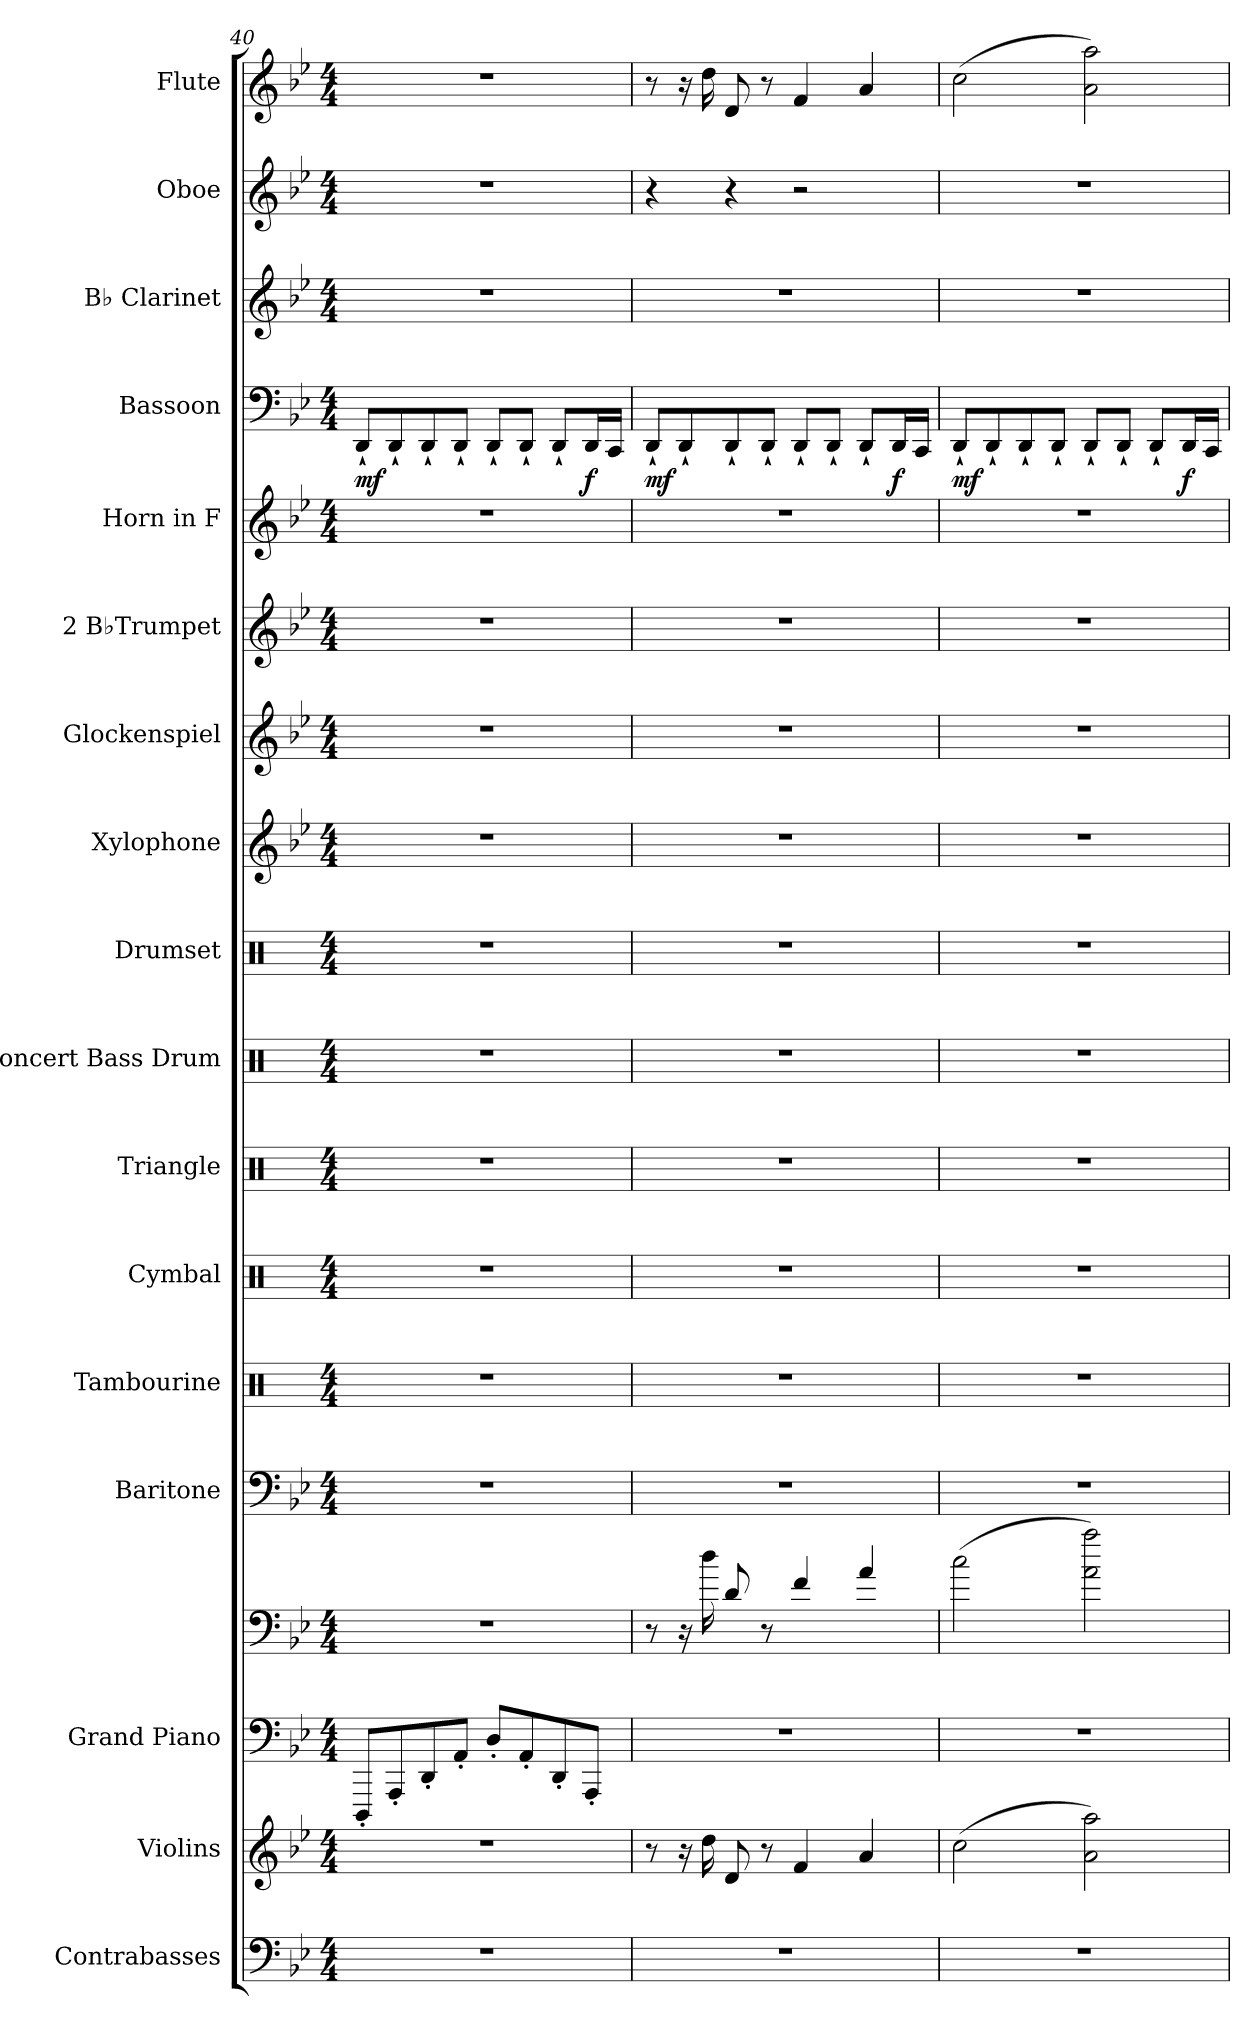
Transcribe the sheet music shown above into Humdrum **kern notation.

**kern	**kern	**kern	**kern	**kern	**kern	**kern	**kern	**kern	**kern	**kern	**kern	**kern	**kern	**kern	**dynam	**kern	**kern	**kern
*part17	*part16	*part15	*part15	*part14	*part13	*part12	*part11	*part10	*part9	*part8	*part7	*part6	*part5	*part4	*part4	*part3	*part2	*part1
*staff18	*staff17	*staff16	*staff15	*staff14	*staff13	*staff12	*staff11	*staff10	*staff9	*staff8	*staff7	*staff6	*staff5	*staff4	*staff4	*staff3	*staff2	*staff1
*I"Contrabasses	*I"Violins	*I"Grand Piano	*	*I"Baritone	*I"Tambourine	*I"Cymbal	*I"Triangle	*I"Concert Bass Drum	*I"Drumset	*I"Xylophone	*I"Glockenspiel	*I"2 B♭Trumpet	*I"Horn in F	*I"Bassoon	*	*I"B♭ Clarinet	*I"Oboe	*I"Flute
*I'Cbs.	*I'Vlns.	*I'Pno.	*	*I'Bar.	*I'Tamb.	*I'Cym.	*I'Trgl.	*I'Con. BD	*I'D. Set	*I'Xyl.	*I'Glock.	*	*	*	*	*I'Cl	*I'Oboe	*I'Fl
*clefF4	*clefG2	*clefF4	*clefF4	*clefF4	*clefX	*clefX	*clefX	*clefX	*clefX	*clefG2	*clefG2	*clefG2	*clefG2	*clefF4	*	*clefG2	*clefG2	*clefG2
*ITrd7c12	*	*	*	*	*	*	*	*	*	*ITrd-7c-12	*ITrd-14c-24	*ITrd1c2	*ITrd4c7	*	*	*ITrd1c2	*	*
*k[b-e-]	*k[b-e-]	*k[b-e-]	*k[b-e-]	*k[b-e-]	*k[]	*k[]	*k[]	*k[]	*k[]	*k[b-e-]	*k[b-e-]	*k[b-e-a-d-]	*k[b-e-a-]	*k[b-e-]	*	*k[b-e-a-d-]	*k[b-e-]	*k[b-e-]
*M4/4	*M4/4	*M4/4	*M4/4	*M4/4	*M4/4	*M4/4	*M4/4	*M4/4	*M4/4	*M4/4	*M4/4	*M4/4	*M4/4	*M4/4	*	*M4/4	*M4/4	*M4/4
=40	=40	=40	=40	=40	=40	=40	=40	=40	=40	=40	=40	=40	=40	=40	=40	=40	=40	=40
!	!	!	!	!	!	!	!	!	!	!	!	!	!	!	!LO:DY:b	!	!	!
1r	1r	8DDD'/L	1r	1r	1r	1r	1r	1r	1r	1r	1r	1r	1r	8DD`/L	mf	1r	1r	1r
.	.	8AAA'/	.	.	.	.	.	.	.	.	.	.	.	8DD`/	.	.	.	.
.	.	8DD'/	.	.	.	.	.	.	.	.	.	.	.	8DD`/	.	.	.	.
.	.	8AA'/J	.	.	.	.	.	.	.	.	.	.	.	8DD`/J	.	.	.	.
.	.	8D'/L	.	.	.	.	.	.	.	.	.	.	.	8DD`/L	.	.	.	.
.	.	8AA'/	.	.	.	.	.	.	.	.	.	.	.	8DD`/J	.	.	.	.
.	.	8DD'/	.	.	.	.	.	.	.	.	.	.	.	8DD`/L	.	.	.	.
!	!	!	!	!	!	!	!	!	!	!	!	!	!	!	!LO:DY:b	!	!	!
.	.	8AAA'/J	.	.	.	.	.	.	.	.	.	.	.	16DD/L	f	.	.	.
.	.	.	.	.	.	.	.	.	.	.	.	.	.	16CC/JJ	.	.	.	.
!!LO:PB:g=z
=41	=41	=41	=41	=41	=41	=41	=41	=41	=41	=41	=41	=41	=41	=41	=41	=41	=41	=41
!	!	!	!	!	!	!	!	!	!	!	!	!	!	!	!LO:DY:b	!	!	!
1r	8r	1r	8r	1r	1r	1r	1r	1r	1r	1r	1r	1r	1r	8DD`/L	mf	1r	4r	8r
.	16r	.	16r	.	.	.	.	.	.	.	.	.	.	8DD`/	.	.	.	16r
.	16dd\	.	16dd\	.	.	.	.	.	.	.	.	.	.	.	.	.	.	16dd\
.	8d/	.	8d/	.	.	.	.	.	.	.	.	.	.	8DD`/	.	.	4r	8d/
.	8r	.	8r	.	.	.	.	.	.	.	.	.	.	8DD`/J	.	.	.	8r
.	4f/	.	4f/	.	.	.	.	.	.	.	.	.	.	8DD`/L	.	.	2r	4f/
.	.	.	.	.	.	.	.	.	.	.	.	.	.	8DD`/J	.	.	.	.
.	4a/	.	4a/	.	.	.	.	.	.	.	.	.	.	8DD`/L	.	.	.	4a/
!	!	!	!	!	!	!	!	!	!	!	!	!	!	!	!LO:DY:b	!	!	!
.	.	.	.	.	.	.	.	.	.	.	.	.	.	16DD/L	f	.	.	.
.	.	.	.	.	.	.	.	.	.	.	.	.	.	16CC/JJ	.	.	.	.
=42	=42	=42	=42	=42	=42	=42	=42	=42	=42	=42	=42	=42	=42	=42	=42	=42	=42	=42
!	!	!	!	!	!	!	!	!	!	!	!	!	!	!	!LO:DY:b	!	!	!
1r	(>2cc\	1r	(>2cc\	1r	1r	1r	1r	1r	1r	1r	1r	1r	1r	8DD`/L	mf	1r	1r	(>2cc\
.	.	.	.	.	.	.	.	.	.	.	.	.	.	8DD`/	.	.	.	.
.	.	.	.	.	.	.	.	.	.	.	.	.	.	8DD`/	.	.	.	.
.	.	.	.	.	.	.	.	.	.	.	.	.	.	8DD`/J	.	.	.	.
.	2a\ 2aa\)	.	2a\ 2aa\)	.	.	.	.	.	.	.	.	.	.	8DD`/L	.	.	.	2a\ 2aa\)
.	.	.	.	.	.	.	.	.	.	.	.	.	.	8DD`/J	.	.	.	.
.	.	.	.	.	.	.	.	.	.	.	.	.	.	8DD`/L	.	.	.	.
!	!	!	!	!	!	!	!	!	!	!	!	!	!	!	!LO:DY:b	!	!	!
.	.	.	.	.	.	.	.	.	.	.	.	.	.	16DD/L	f	.	.	.
.	.	.	.	.	.	.	.	.	.	.	.	.	.	16CC/JJ	.	.	.	.
=	=	=	=	=	=	=	=	=	=	=	=	=	=	=	=	=	=	=
*-	*-	*-	*-	*-	*-	*-	*-	*-	*-	*-	*-	*-	*-	*-	*-	*-	*-	*-
